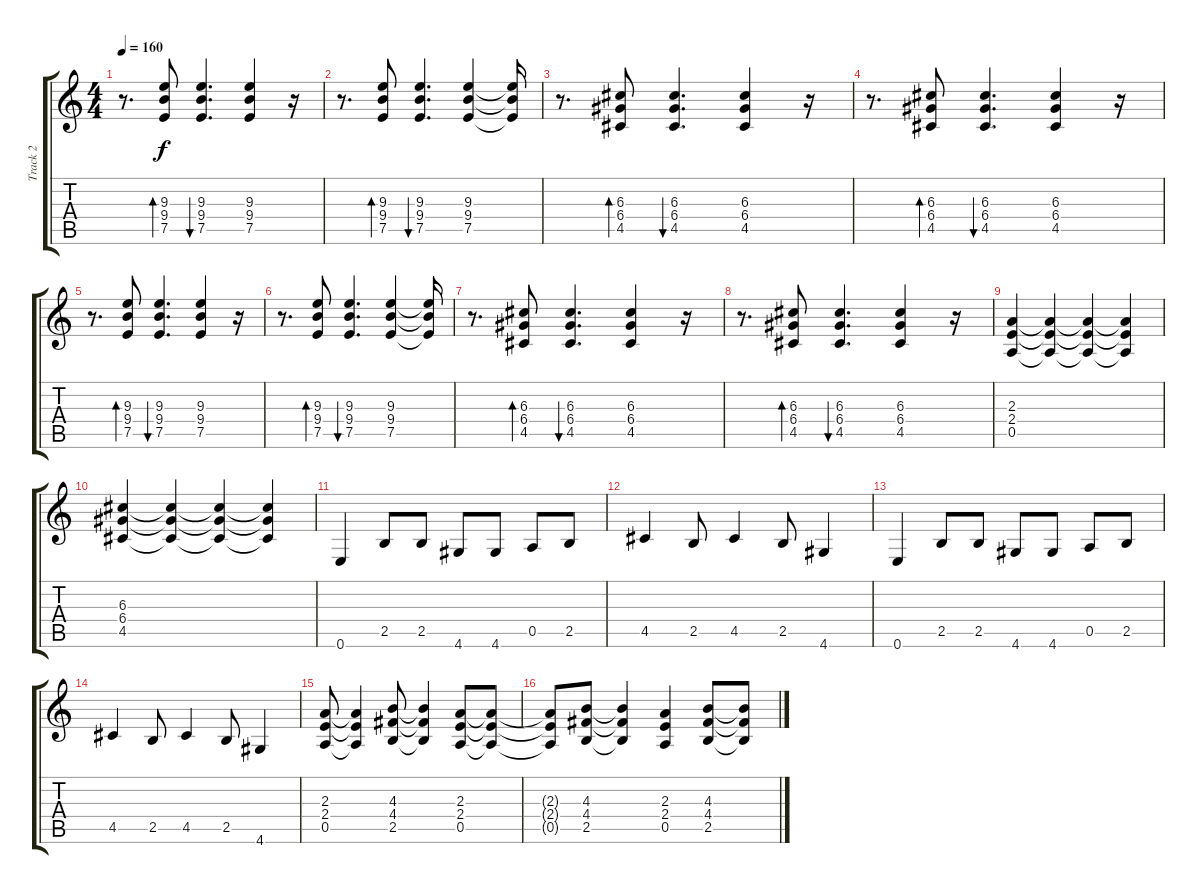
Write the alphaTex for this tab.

\track ("Track 2" "Track 2") {instrument overdrivenguitar}
\staff {score tabs}
\tuning (E4 B3 G3 D3 A2 E2) {hide}
\ts (4 4)
\tempo 160
\clef g2
\ks c
r.8{d dy f} (9.3 9.4 7.5).8{bd 60} (9.3 9.4 7.5).4{d bu 60} (9.3 9.4 7.5).4 r.16 |
r.8{d} (9.3 9.4 7.5).8{bd 60} (9.3 9.4 7.5).4{d bu 60} (9.3 9.4 7.5).4 (9.3{t} 9.4{t} 7.5{t}).16 |
r.8{d} (6.3 6.4 4.5).8{bd 60} (6.3 6.4 4.5).4{d bu 60} (6.3 6.4 4.5).4 r.16 |
r.8{d} (6.3 6.4 4.5).8{bd 60} (6.3 6.4 4.5).4{d bu 60} (6.3 6.4 4.5).4 r.16 |
r.8{d} (9.3 9.4 7.5).8{bd 60} (9.3 9.4 7.5).4{d bu 60} (9.3 9.4 7.5).4 r.16 |
r.8{d} (9.3 9.4 7.5).8{bd 60} (9.3 9.4 7.5).4{d bu 60} (9.3 9.4 7.5).4 (9.3{t} 9.4{t} 7.5{t}).16 |
r.8{d} (6.3 6.4 4.5).8{bd 60} (6.3 6.4 4.5).4{d bu 60} (6.3 6.4 4.5).4 r.16 |
r.8{d} (6.3 6.4 4.5).8{bd 60} (6.3 6.4 4.5).4{d bu 60} (6.3 6.4 4.5).4 r.16 |
(2.3 2.4 0.5).4 (2.3{t} 2.4{t} 0.5{t}).4 (2.3{t} 2.4{t} 0.5{t}).4 (2.3{t} 2.4{t} 0.5{t}).4 |
(6.3 6.4 4.5).4 (6.3{t} 6.4{t} 4.5{t}).4 (6.3{t} 6.4{t} 4.5{t}).4 (6.3{t} 6.4{t} 4.5{t}).4 |
0.6.4 2.5.8 2.5.8 4.6.8 4.6.8 0.5.8 2.5.8 |
4.5.4 2.5.8 4.5.4 2.5.8 4.6.4 |
0.6.4 2.5.8 2.5.8 4.6.8 4.6.8 0.5.8 2.5.8 |
4.5.4 2.5.8 4.5.4 2.5.8 4.6.4 |
(2.3 2.4 0.5).8 (2.3{t} 2.4{t} 0.5{t}).4 (4.3 4.4 2.5).8 (4.3{t} 4.4{t} 2.5{t}).4 (2.3 2.4 0.5).8 (2.3{t} 2.4{t} 0.5{t}).8 |
(2.3{t} 2.4{t} 0.5{t}).8 (4.3 4.4 2.5).8 (4.3{t} 4.4{t} 2.5{t}).4 (2.3 2.4 0.5).4 (4.3 4.4 2.5).8 (4.3{t} 4.4{t} 2.5{t}).8
